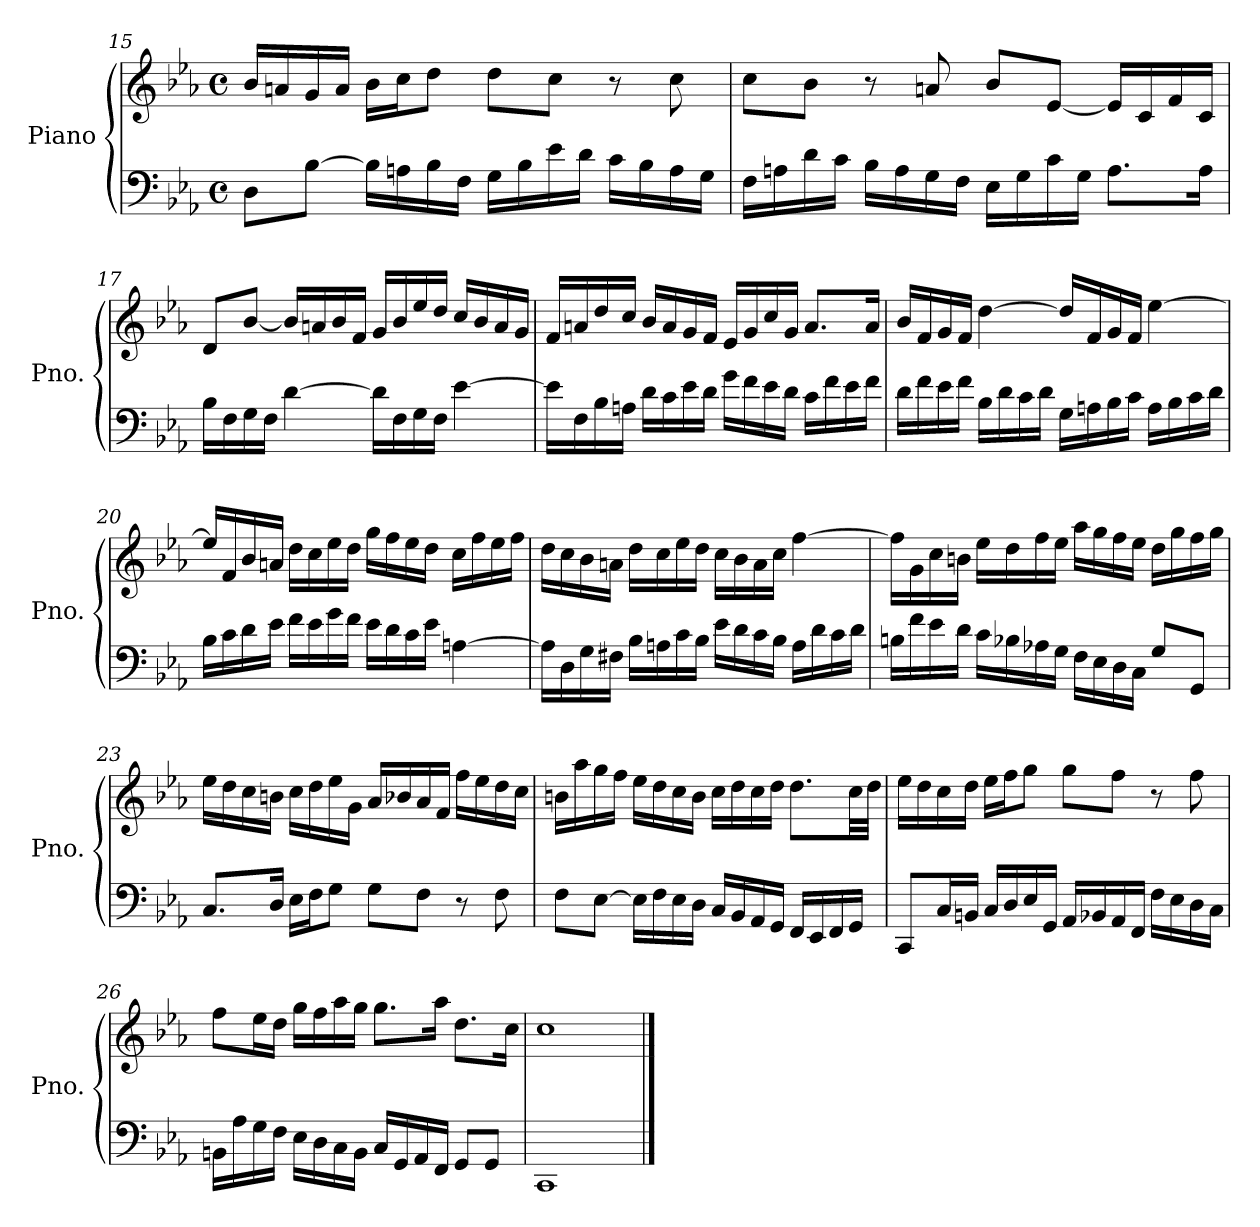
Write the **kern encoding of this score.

**kern	**kern
*part1	*part1
*staff2	*staff1
*I"Piano	*
*I'Pno.	*
!!LO:LB:g=z
*clefF4	*clefG2
*k[b-e-a-]	*k[b-e-a-]
*M4/4	*M4/4
*met(c)	*met(c)
=15	=15
8D\L	16b-/LL
.	16an/
[8B-\J	16g/
.	16a/JJ
16B-\LL]	16b-\LL
16An\	16cc\J
16B-\	8dd\J
16F\JJ	.
16G\LL	8dd\L
16B-\	.
16e-\	8cc\J
16d\JJ	.
16c\LL	8r
16B-\	.
16A\	8cc\
16G\JJ	.
=16	=16
16F\LL	8cc\L
16An\	.
16d\	8b-\J
16c\JJ	.
16B-\LL	8r
16A\	.
16G\	8an/
16F\JJ	.
16E-\LL	8b-/L
16G\	.
16c\	[8e-/J
16G\JJ	.
8.A\L	16e-/LL]
.	16c/
.	16f/
16A\Jk	16c/JJ
=17	=17
16B-\LL	8d/L
16F\	.
16G\	[8b-/J
16F\JJ	.
[4d\	16b-/LL]
.	16an/
.	16b-/
.	16f/JJ
16d\LL]	16g/LL
16F\	16b-/
16G\	16ee-/
16F\JJ	16dd/JJ
[4e-\	16cc/LL
.	16b-/
.	16a/
.	16g/JJ
!!LO:PB:g=z
=18	=18
16e-\LL]	16f/LL
16F\	16an/
16B-\	16dd/
16An\JJ	16cc/JJ
16d\LL	16b-/LL
16c\	16a/
16e-\	16g/
16d\JJ	16f/JJ
16g\LL	16e-/LL
16f\	16g/
16e-\	16cc/
16d\JJ	16g/JJ
16c\LL	8.a/L
16f\	.
16e-\	.
16f\JJ	16a/Jk
=19	=19
16d\LL	16b-/LL
16f\	16f/
16e-\	16g/
16f\JJ	16f/JJ
16B-\LL	[4dd\
16d\	.
16c\	.
16d\JJ	.
16G\LL	16dd/LL]
16An\	16f/
16B-\	16g/
16c\JJ	16f/JJ
16A\LL	[4ee-\
16B-\	.
16c\	.
16d\JJ	.
=20	=20
16B-\LL	16ee-/LL]
16c\	16f/
16d\	16b-/
16e-\JJ	16an/JJ
16f\LL	16dd\LL
16e-\	16cc\
16g\	16ee-\
16f\JJ	16dd\JJ
16e-\LL	16gg\LL
16d\	16ff\
16c\	16ee-\
16e-\JJ	16dd\JJ
[4An\	16cc\LL
.	16ff\
.	16ee-\
.	16ff\JJ
!!LO:LB:g=z
=21	=21
16A\LL]	16dd\LL
16D\	16cc\
16G\	16b-\
16F#X\JJ	16an\JJ
16B-\LL	16dd\LL
16An\	16cc\
16c\	16ee-\
16B-\JJ	16dd\JJ
16e-\LL	16cc\LL
16d\	16b-\
16c\	16a\
16B-\JJ	16cc\JJ
16A\LL	[4ff\
16d\	.
16c\	.
16d\JJ	.
=22	=22
16Bn\LL	16ff\LL]
16f\	16g\
16e-\	16cc\
16d\JJ	16bn\JJ
16c\LL	16ee-\LL
16B-X\	16dd\
16A-X\	16ff\
16G\JJ	16ee-\JJ
16F\LL	16aa-\LL
16E-\	16gg\
16D\	16ff\
16C\JJ	16ee-\JJ
8G/L	16dd\LL
.	16gg\
8GG/J	16ff\
.	16gg\JJ
=23	=23
8.C/L	16ee-\LL
.	16dd\
.	16cc\
16D/Jk	16bn\JJ
16E-\LL	16cc\LL
16F\J	16dd\
8G\J	16ee-\
.	16g\JJ
8G\L	16a-/LL
.	16b-X/
8F\J	16a-/
.	16f/JJ
8r	16ff\LL
.	16ee-\
8F\	16dd\
.	16cc\JJ
!!LO:LB:g=z
=24	=24
8F\L	16bn\LL
.	16aa-\
[8E-\J	16gg\
.	16ff\JJ
16E-\LL]	16ee-\LL
16F\	16dd\
16E-\	16cc\
16D\JJ	16b\JJ
16C/LL	16cc\LL
16BB-/	16dd\
16AA-/	16cc\
16GG/JJ	16dd\JJ
16FF/LL	8.dd\L
16EE-/	.
16FF/	.
16GG/JJ	32cc\LL
.	32dd\JJJ
=25	=25
8CC/L	16ee-\LL
.	16dd\
16C/L	16cc\
16BBn/JJ	16dd\JJ
16C/LL	16ee-\LL
16D/	16ff\J
16E-/	8gg\J
16GG/JJ	.
16AA-/LL	8gg\L
16BB-X/	.
16AA-/	8ff\J
16FF/JJ	.
16F\LL	8r
16E-\	.
16D\	8ff\
16C\JJ	.
=26	=26
16BBn\LL	8ff\L
16A-\	.
16G\	16ee-\L
16F\JJ	16dd\JJ
16E-\LL	16gg\LL
16D\	16ff\
16C\	16aa-\
16BB\JJ	16gg\JJ
16C/LL	8.gg\L
16GG/	.
16AA-/	.
16FF/JJ	16aa-\Jk
8GG/L	8.dd\L
8GG/J	.
.	16cc\Jk
=27	=27
1CC	1cc
==	==
*-	*-
